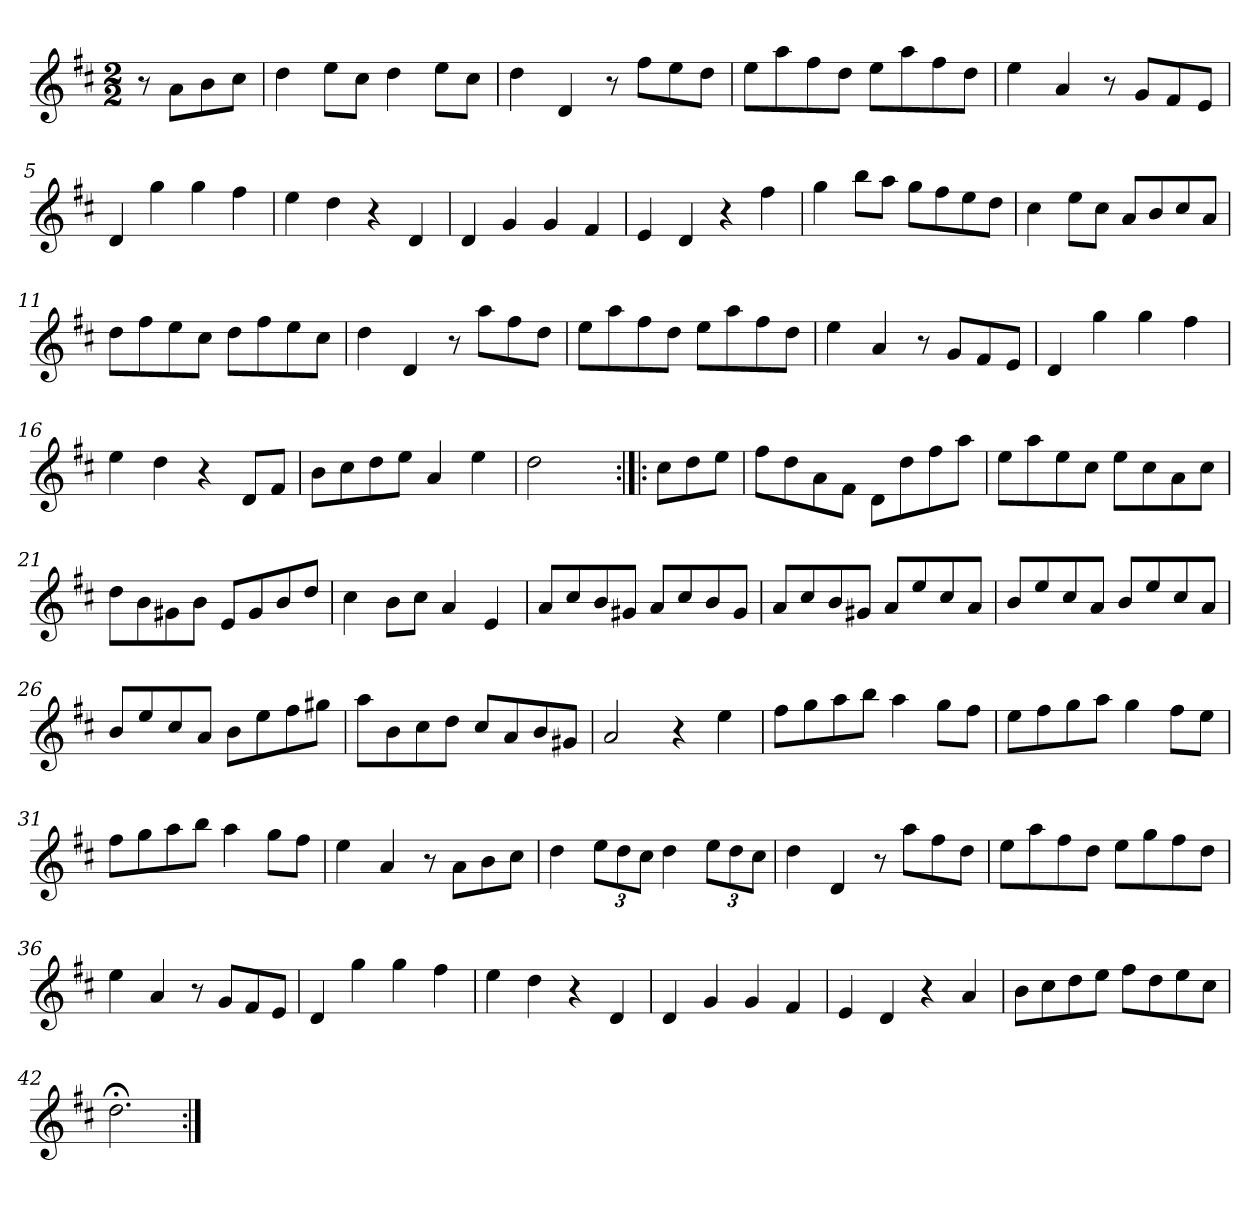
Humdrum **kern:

**kern
*part1
*staff1
*clefG2
*k[f#c#]
*D:
*M2/2
*MM120
=
8r
8a\L
8b\
8cc#\J
=1
4dd
8ee\L
8cc#\J
4dd
8ee\L
8cc#\J
=2
4dd
4d
8r
8ff#\L
8ee\
8dd\J
=3
8ee\L
8aa\
8ff#\
8dd\J
8ee\L
8aa\
8ff#\
8dd\J
=4
4ee
4a
8r
8g/L
8f#/
8e/J
=5
4d
4gg
4gg
4ff#
=6
4ee
4dd
4r
4d
=7
4d
4g
4g
4f#
=8
4e
4d
4r
4ff#
=9
4gg
8bb\L
8aa\J
8gg\L
8ff#\
8ee\
8dd\J
=10
4cc#
8ee\L
8cc#\J
8a/L
8b/
8cc#/
8a/J
=11
8dd\L
8ff#\
8ee\
8cc#\J
8dd\L
8ff#\
8ee\
8cc#\J
=12
4dd
4d
8r
8aa\L
8ff#\
8dd\J
=13
8ee\L
8aa\
8ff#\
8dd\J
8ee\L
8aa\
8ff#\
8dd\J
=14
4ee
4a
8r
8g/L
8f#/
8e/J
=15
4d
4gg
4gg
4ff#
=16
4ee
4dd
4r
8d/L
8f#/J
=17
8b\L
8cc#\
8dd\
8ee\J
4a
4ee
=18
2dd
8ryy
=:|!|:
8cc#\L
8dd\
8ee\J
=19
8ff#\L
8dd\
8a\
8f#\J
8d\L
8dd\
8ff#\
8aa\J
=20
8ee\L
8aa\
8ee\
8cc#\J
8ee\L
8cc#\
8a\
8cc#\J
=21
8dd\L
8b\
8g#X\
8b\J
8e/L
8g#/
8b/
8dd/J
=22
4cc#
8b\L
8cc#\J
4a
4e
=23
8a/L
8cc#/
8b/
8g#X/J
8a/L
8cc#/
8b/
8g#/J
=24
8a/L
8cc#/
8b/
8g#X/J
8a/L
8ee/
8cc#/
8a/J
=25
8b/L
8ee/
8cc#/
8a/J
8b/L
8ee/
8cc#/
8a/J
=26
8b/L
8ee/
8cc#/
8a/J
8b\L
8ee\
8ff#\
8gg#X\J
=27
8aa\L
8b\
8cc#\
8dd\J
8cc#/L
8a/
8b/
8g#X/J
=28
2a
4r
4ee
=29
8ff#\L
8gg\
8aa\
8bb\J
4aa
8gg\L
8ff#\J
=30
8ee\L
8ff#\
8gg\
8aa\J
4gg
8ff#\L
8ee\J
=31
8ff#\L
8gg\
8aa\
8bb\J
4aa
8gg\L
8ff#\J
=32
4ee
4a
8r
8a\L
8b\
8cc#\J
=33
4dd
12ee\L
12dd\
12cc#\J
4dd
12ee\L
12dd\
12cc#\J
=34
4dd
4d
8r
8aa\L
8ff#\
8dd\J
=35
8ee\L
8aa\
8ff#\
8dd\J
8ee\L
8gg\
8ff#\
8dd\J
=36
4ee
4a
8r
8g/L
8f#/
8e/J
=37
4d
4gg
4gg
4ff#
=38
4ee
4dd
4r
4d
=39
4d
4g
4g
4f#
=40
4e
4d
4r
4a
=41
8b\L
8cc#\
8dd\
8ee\J
8ff#\L
8dd\
8ee\
8cc#\J
=42
2.dd;<
=:|!
*-
